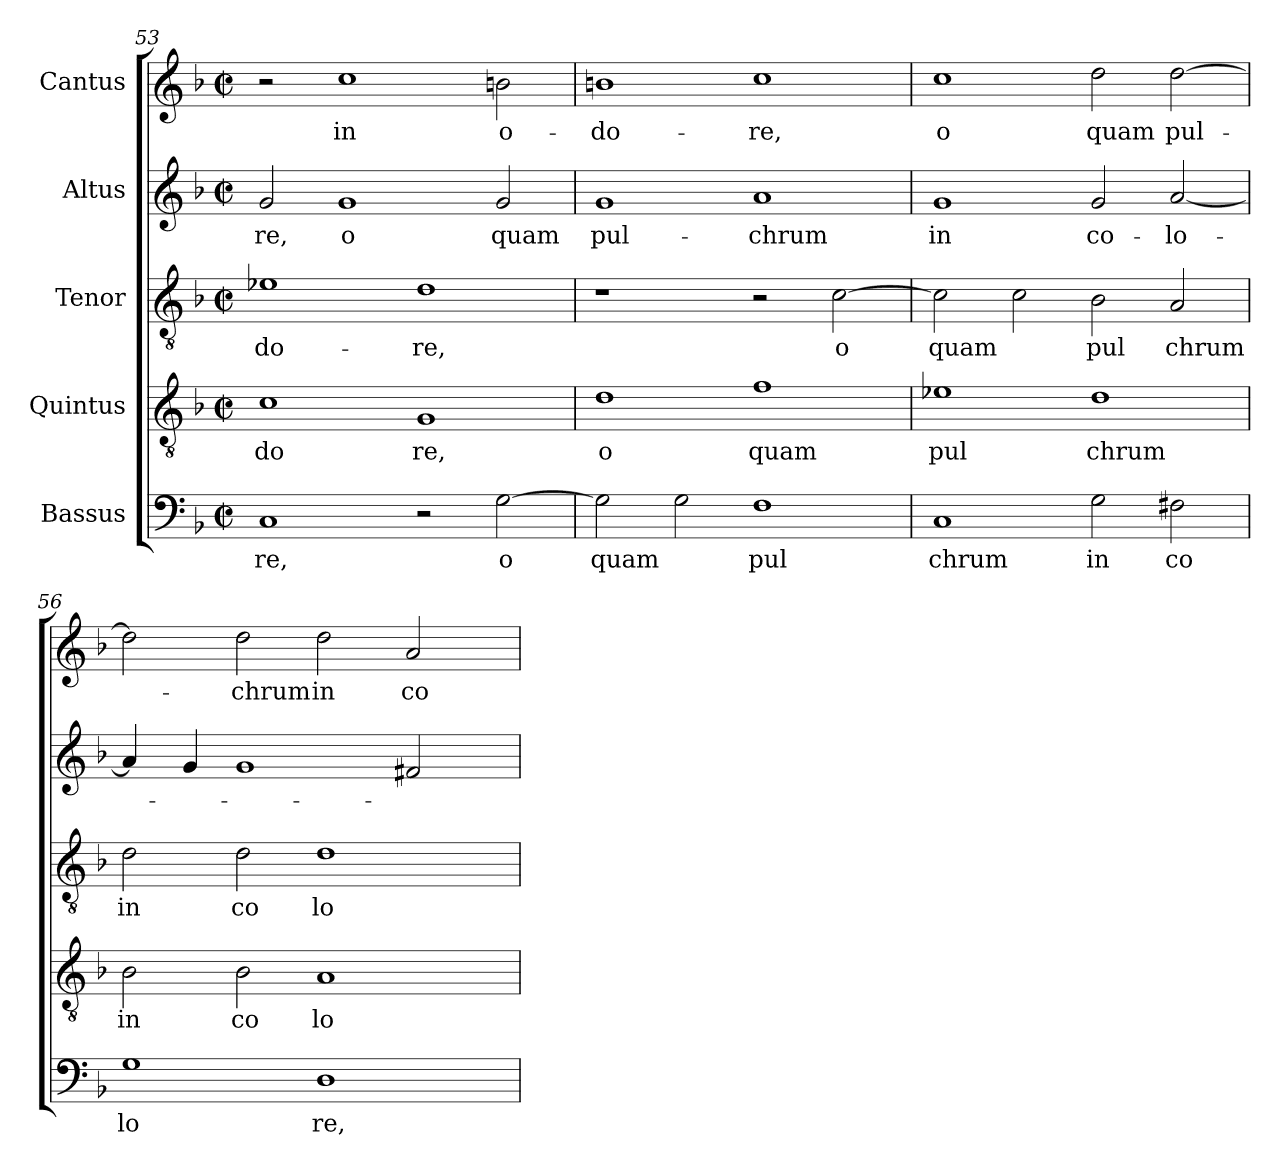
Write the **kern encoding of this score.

**kern	**text	**kern	**text	**kern	**text	**kern	**text	**kern	**text
*part5	*part5	*part4	*part4	*part3	*part3	*part2	*part2	*part1	*part1
*staff5	*staff5	*staff4	*staff4	*staff3	*staff3	*staff2	*staff2	*staff1	*staff1
*I"Bassus	*	*I"Quintus	*	*I"Tenor	*	*I"Altus	*	*I"Cantus	*
*clefF4	*	*clefGv2	*	*clefGv2	*	*clefG2	*	*clefG2	*
*k[b-]	*	*k[b-]	*	*k[b-]	*	*k[b-]	*	*k[b-]	*
*F:	*	*F:	*	*F:	*	*F:	*	*F:	*
*M2/2	*	*M2/2	*	*M2/2	*	*M2/2	*	*M2/2	*
*met(c|)	*	*met(c|)	*	*met(c|)	*	*met(c|)	*	*met(c|)	*
=53	=53	=53	=53	=53	=53	=53	=53	=53	=53
!	!LO:LY:b:cj	!	!LO:LY:b:cj	!	!LO:LY:b:cj	!	!LO:LY:b:cj	!	!
1C	re,	1c	do	1e-X	-do-	2g/	-re,	2r	.
!	!	!	!	!	!	!	!LO:LY:b:cj	!	!LO:LY:b:cj
.	.	.	.	.	.	1g	o	1cc	in
!	!	!	!LO:LY:b:cj	!	!LO:LY:b:cj	!	!	!	!
2r	.	1G	re,	1d	-re,	.	.	.	.
!	!LO:LY:b:cj	!	!	!	!	!	!LO:LY:b:cj	!	!LO:LY:b:cj
[>2G\	o	.	.	.	.	2g/	quam	2bn\	o-
=54	=54	=54	=54	=54	=54	=54	=54	=54	=54
!	!LO:LY:b	!	!LO:LY:b:cj	!	!	!	!LO:LY:b:cj	!	!LO:LY:b:cj
2G\]	quam	1d	o	1r	.	1g	pul-	1bn	-do-
2G\	.	.	.	.	.	.	.	.	.
!	!LO:LY:b:cj	!	!LO:LY:b:cj	!	!	!	!LO:LY:b:cj	!	!LO:LY:b:cj
1F	pul	1f	quam	2r	.	1a	-chrum	1cc	-re,
!	!	!	!	!	!LO:LY:b:cj	!	!	!	!
.	.	.	.	[>2c\	o	.	.	.	.
=55	=55	=55	=55	=55	=55	=55	=55	=55	=55
!	!LO:LY:b:cj	!	!LO:LY:b:cj	!	!LO:LY:b	!	!LO:LY:b:cj	!	!LO:LY:b:cj
1C	chrum	1e-X	pul	2c\]	quam	1g	in	1cc	o
.	.	.	.	2c\	.	.	.	.	.
!	!LO:LY:b:cj	!	!LO:LY:b:cj	!	!LO:LY:b:cj	!	!LO:LY:b:cj	!	!LO:LY:b:cj
2G\	in	1d	chrum	2B-\	pul	2g/	co-	2dd\	quam
!	!LO:LY:b:cj	!	!	!	!LO:LY:b:cj	!	!LO:LY:b:cj	!	!LO:LY:b
2F#X\	co	.	.	2A/	chrum	[>2a/	-lo-	[>2dd\	pul-
!!LO:PB:g=z
=56	=56	=56	=56	=56	=56	=56	=56	=56	=56
!	!LO:LY:b:cj	!	!LO:LY:b:cj	!	!LO:LY:b:cj	!	!	!	!
*	*	*	*	*	*	*	*	*^	*
1G	lo	2B-\	in	2d\	in	4a/]	.	2dd\]	64ryy	.
.	.	.	.	.	.	.	.	.	1ryy	.
.	.	.	.	.	.	4g/	.	.	.	.
!	!	!	!LO:LY:b:cj	!	!LO:LY:b:cj	!	!	!	!	!LO:LY:b:cj
.	.	2B-\	co	2d\	co	1g	.	2dd\	.	-chrum
!	!LO:LY:b:cj	!	!LO:LY:b:cj	!	!LO:LY:b:cj	!	!	!	!	!LO:LY:b:cj
1D	re,	1A	lo	1d	lo	.	.	2dd\	.	in
.	.	.	.	.	.	.	.	.	2ryy	.
!	!	!	!	!	!	!	!	!	!	!LO:LY:b:cj
.	.	.	.	.	.	2f#/	.	2a/	.	co
.	.	.	.	.	.	.	.	.	4ryy	.
.	.	.	.	.	.	.	.	.	8...ryy	.
*	*	*	*	*	*	*	*	*v	*v	*
=	=	=	=	=	=	=	=	=	=
*-	*-	*-	*-	*-	*-	*-	*-	*-	*-
